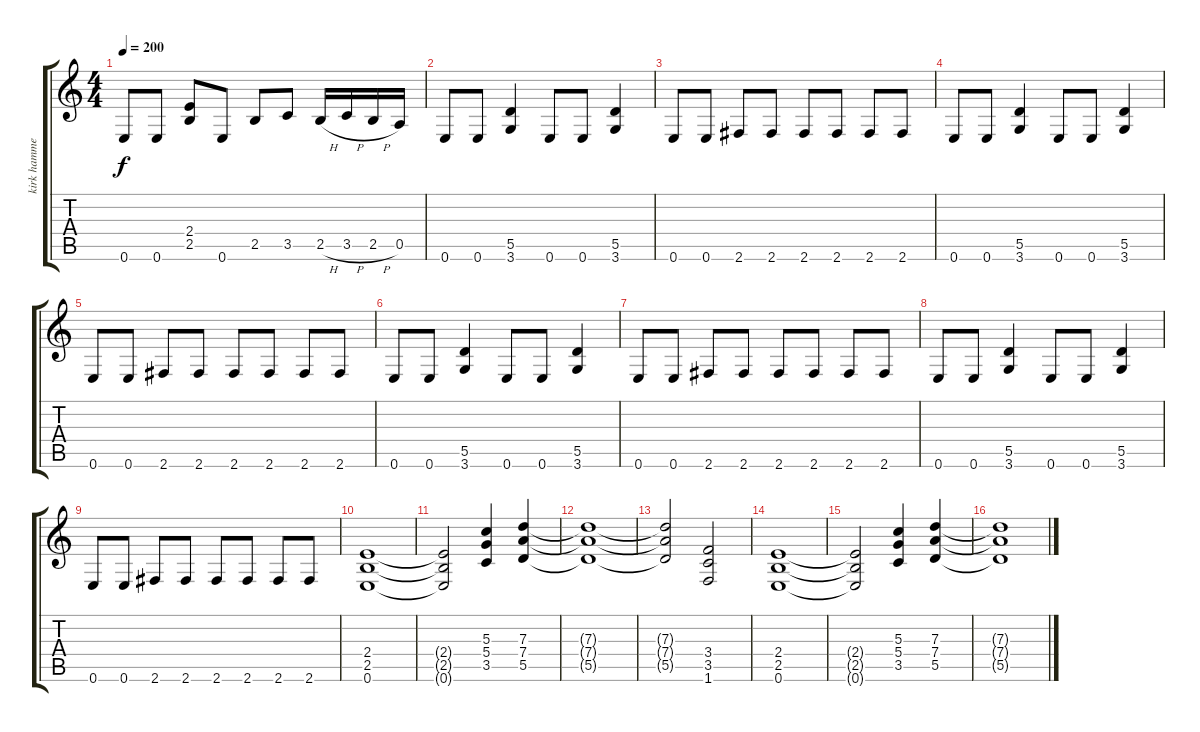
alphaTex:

\track ("kirk hammett" "kirk hamme") {instrument distortionguitar}
\staff {score tabs}
\tuning (E4 B3 G3 D3 A2 E2) {hide}
\ts (4 4)
\tempo 200
\clef g2
\ks c
0.6.8{dy f} 0.6.8 (2.4 2.5).8 0.6.8 2.5.8 3.5.8 2.5{h}.16 3.5{h}.16 2.5{h}.16 0.5.16 |
0.6.8 0.6.8 (5.5 3.6).4 0.6.8 0.6.8 (5.5 3.6).4 |
0.6.8 0.6.8 2.6.8 2.6.8 2.6.8 2.6.8 2.6.8 2.6.8 |
0.6.8 0.6.8 (5.5 3.6).4 0.6.8 0.6.8 (5.5 3.6).4 |
0.6.8 0.6.8 2.6.8 2.6.8 2.6.8 2.6.8 2.6.8 2.6.8 |
0.6.8 0.6.8 (5.5 3.6).4 0.6.8 0.6.8 (5.5 3.6).4 |
0.6.8 0.6.8 2.6.8 2.6.8 2.6.8 2.6.8 2.6.8 2.6.8 |
0.6.8 0.6.8 (5.5 3.6).4 0.6.8 0.6.8 (5.5 3.6).4 |
0.6.8 0.6.8 2.6.8 2.6.8 2.6.8 2.6.8 2.6.8 2.6.8 |
(2.4 2.5 0.6).1 |
(2.4{t} 2.5{t} 0.6{t}).2 (5.3 5.4 3.5).4 (7.3 7.4 5.5).4 |
(7.3{t} 7.4{t} 5.5{t}).1 |
(7.3{t} 7.4{t} 5.5{t}).2 (3.4 3.5 1.6).2 |
(2.4 2.5 0.6).1 |
(2.4{t} 2.5{t} 0.6{t}).2 (5.3 5.4 3.5).4 (7.3 7.4 5.5).4 |
(7.3{t} 7.4{t} 5.5{t}).1
